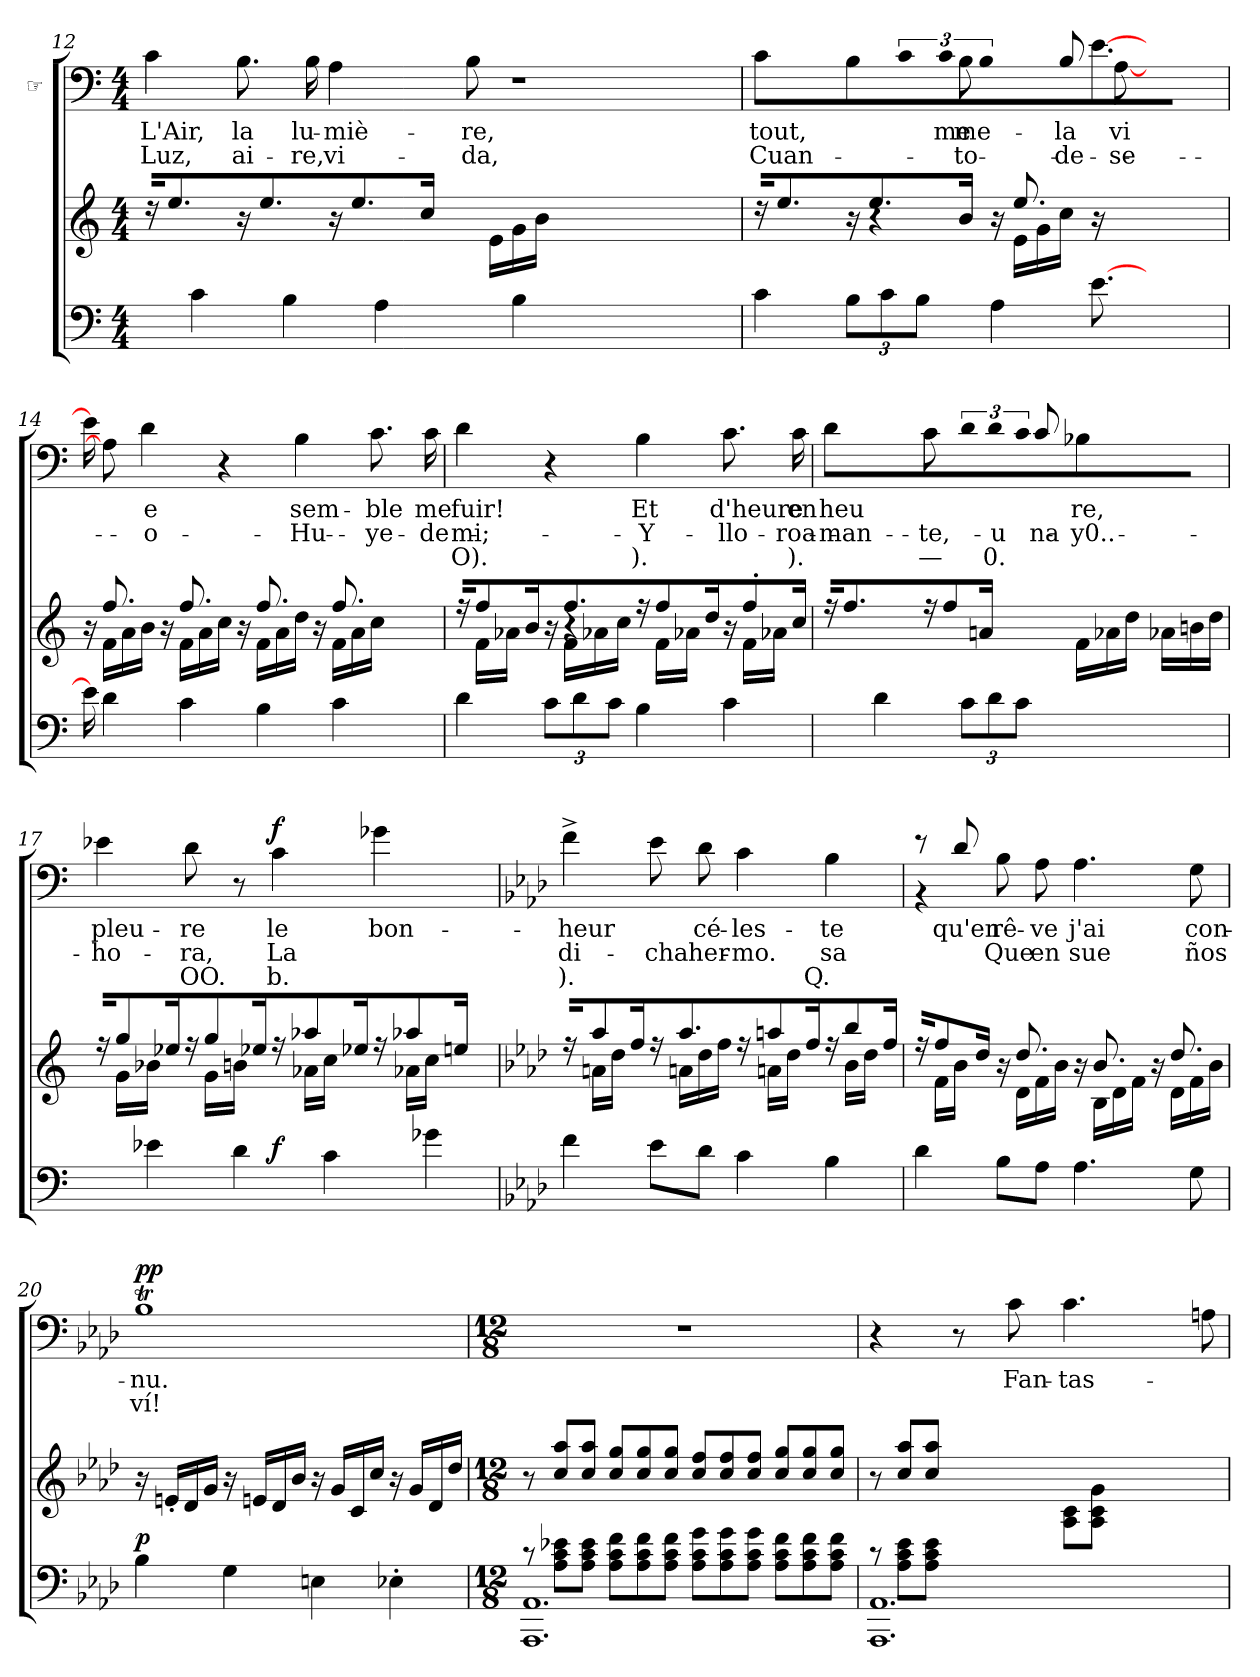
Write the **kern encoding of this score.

**kern	**dynam	**kern	**kern	**text	**text	**text	**dynam
*part3	*part3	*part2	*part1	*part1	*part1	*part1	*part1
*staff3	*staff3	*staff2	*staff1	*staff1	*staff1	*staff1	*staff1
*	*	*	*I"☞	*	*	*	*
*clefF4	*	*clefG2	*clefF4	*	*	*	*
*k[]	*	*k[]	*k[]	*	*	*	*
*M4/4	*	*M4/4	*M4/4	*	*	*	*
=12	=12	=12	=12	=12	=12	=12	=12
*	*	*^	*	*	*	*	*
8ryy	.	16r	16ryy	4ci\	L'Air,	Luz,	.	.
.	.	8.eei/	16ej\LL	.	.	.	.	.
4cZ\	.	.	16gj\	.	.	.	.	.
.	.	.	16aj\JJ	.	.	.	.	.
.	.	16r	16ryy	8.Bi\	la	ai-	.	.
.	.	8.eei/	16ej\LL	.	.	.	.	.
4BZ\	.	.	16gj\	.	.	.	.	.
.	.	.	16bj\JJ	16Bi\	lu-	re,	.	.
.	.	16r	16ryy	4Ai\	miè-	vi-	.	.
.	.	8.eei/	8ryy	.	.	.	.	.
4AZ\	.	.	.	.	.	.	.	.
.	.	.	16gj\JJ	.	.	.	.	.
.	.	16cci\JJ	8ryy	8ryy	.	.	.	.
.	.	8.ryy	.	.	.	.	.	.
8ryy	.	.	16ryy	8Bi\	re,	da,	.	.
.	.	.	16ej\LL	.	.	.	.	.
4Bj\	.	1ryy	16gV\	1r	.	.	.	.
.	.	.	16bV\JJ	.	.	.	.	.
.	.	.	2..ryy	.	.	.	.	.
8ryy	.	.	.	.	.	.	.	.
2ryy	.	.	.	.	.	.	.	.
8ryy	.	.	.	.	.	.	.	.
!!LO:LB:g=z
=13	=13	=13	=13	=13	=13	=13	=13	=13
*	*	*	*^	*	*	*	*	*
*	*	*	*	*	*^	*	*	*	*
4cZ\	.	16r	16ryy	16ryy	4ci\	4ryy	tout,	Cuan-	.	.
.	.	8.eei/	16ej\LL	16ryy	.	.	.	.	.	.
.	.	.	16gj\	16ryy	.	.	.	.	.	.
.	.	.	16aj\JJ	16ryy	.	.	.	.	.	.
12BZ\L	.	16r	16ryy	16ryy	8Bi/	16ryy	.	.	.	.
.	.	8.eei/	16ej\JJ	4r	.	16ryy	.	.	.	.
12cZ\	.	.	.	.	.	.	.	.	.	.
!	!	!	!	!	!LO:N:vis=8	!	!	!	!	!
.	.	.	16ryy	.	12ci\J	16ryy	.	.	.	.
12BZ\J	.	.	.	.	.	.	.	.	.	.
.	.	.	16gj\JJ	.	.	16ryy	.	.	.	.
!	!	!	!	!	!LO:N:vis=8	!	!	!	!	!
.	.	.	.	.	12ci/	.	me	.	.	.
16ryy	.	16bi\JJ	16ryy	.	.	8BZ\	me-	to	.	.
!	!	!	!	!	!LO:N:vis=8	!	!	!	!	!
.	.	.	.	.	12Bi\	.	.	.	.	.
4AZ\	.	16r	16ryy	4..ryy	.	.	.	.	.	.
.	.	8.eei/	16ej\LL	.	16ryy	16ryy	.	.	.	.
.	.	.	16gj\	.	16ryy	16ryy	.	.	.	.
.	.	.	16ccj\JJ	.	16ryy	8BZ/	la	de-	.	.
[8.ej\	.	16r	8.ryy	.	[8.eN\	.	.	.	.	.
.	.	8ryy	.	.	.	[8AZ\	vi-	se-	.	.
16ryy	.	4ryy	4ryy	4ryy	16ryy	8ryy	.	.	.	.
8.ryy	.	.	.	.	8.ryy	.	.	.	.	.
.	.	.	.	.	.	8ryy	.	.	.	.
*	*	*	*v	*v	*	*	*	*	*	*
*	*	*	*	*v	*v	*	*	*	*
=14	=14	=14	=14	=14	=14	=14	=14	=14
16ej\]	.	16r	16ryy	16eN\]	.	.	.	.
4dZ\	.	8.ffi/	16fj\LL	8AZ\]	.	.	.	.
.	.	.	16aj\	.	.	.	.	.
.	.	.	16bj\JJ	4di\	e	o	.	.
.	.	16r	16ryy	.	.	.	.	.
4cZ\	.	8.ffi/	16fj\LL	.	.	.	.	.
.	.	.	16aj\	.	.	.	.	.
.	.	.	16ccj\JJ	4r	.	.	.	.
.	.	16r	16ryy	.	.	.	.	.
4BZ\	.	8.ffi/	16fj\LL	.	.	.	.	.
.	.	.	16aj\	.	.	.	.	.
.	.	.	16ddj\JJ	4Bi\	sem-	Hu-	.	.
.	.	16r	16ryy	.	.	.	.	.
4cZ\	.	8.ffi/	16fj\LL	.	.	.	.	.
.	.	.	16aj\	.	.	.	.	.
.	.	.	16ccj\JJ	8.ci\	ble	ye	.	.
.	.	8.ryy	8.ryy	.	.	.	.	.
8ryy	.	.	.	.	.	.	.	.
.	.	.	.	16ci\	me	de	.	.
!!LO:PB:g=z
=15	=15	=15	=15	=15	=15	=15	=15	=15
*	*	*	*^	*	*	*	*	*
4dZ\	.	16r	16ryy	16ryy	4di\	fuir!	mi;	O).	.
.	.	8ffi/	16fj\LL	16ryy	.	.	.	.	.
.	.	.	16a-Xj\JJ	16ryy	.	.	.	.	.
.	.	16bi\JJ	16ryy	16ryy	.	.	.	.	.
12cZ\L	.	16r	16ryy	16ryy	4r	.	.	.	.
.	.	8.ffi/	16fj\LL	4r	.	.	.	.	.
12dZ\	.	.	.	.	.	.	.	.	.
.	.	.	16a-Xj\	.	.	.	.	.	.
12cZ\J	.	.	.	.	.	.	.	.	.
.	.	.	16ccj\JJ	.	.	.	.	.	.
4BZ\	.	16r	16ryy	.	4Bi\	Et	Y	).	.
.	.	8ffi/	16fj\LL	4..ryy	.	.	.	.	.
.	.	.	16a-Xj\JJ	.	.	.	.	.	.
.	.	16ddi\JJ	16ryy	.	.	.	.	.	.
4cZ\	.	16r	16ryy	.	8.ci\	d'heure	llo	.	.
.	.	8ff'>i/	16fj\LL	.	.	.	.	.	.
.	.	.	16a-Xj\JJ	.	.	.	.	.	.
.	.	16cci\JJ	16ryy	.	16ci\	en	roa-	).	.
*	*	*	*v	*v	*	*	*	*	*
=16	=16	=16	=16	=16	=16	=16	=16	=16
*	*	*	*	*^	*	*	*	*
8ryy	.	16r	16ryy	4di\	16ryy	heu-	man-	.	.
.	.	8.ffi/	16fj\LL	.	16ryy	.	.	.	.
4dZ\	.	.	16a-Xj\	.	16ryy	.	.	.	.
.	.	.	16b-Xj\JJ	.	16ryy	.	.	.	.
.	.	16r	16ryy	8ci/J	8cZ\	--	te,	—	.
.	.	8ffi/	16fj\JJ	.	.	.	.	.	.
!	!	!	!	!LO:N:vis=8	!	!	!	!	!
12cZ\L	.	.	16ryy	12di\	16ryy	.	.	.	.
.	.	16ani\JJ	8ryy	.	8ryy	.	.	.	.
!	!	!	!	!LO:N:vis=8	!	!	!	!	!
12dZ\	.	.	.	12di/J	.	--	u-	0.	.
.	.	2ryy	.	.	.	.	.	.	.
!	!	!	!	!LO:N:vis=8	!	!	!	!	!
12cZ\J	.	.	.	12ci\	.	.	.	.	.
.	.	.	16ryy	.	8cZ/	--	na	.	.
4.ryy	.	.	16ryy	4.ryy	.	.	.	.	.
.	.	.	16fj\LL	.	4B-XZ\	re,	y0..	.	.
.	.	.	16a-Xj\	.	.	.	.	.	.
.	.	.	16ddj\JJ	.	.	.	.	.	.
.	.	.	16ryy	.	.	.	.	.	.
.	.	.	16a-Xj\LL	.	16ryy	.	.	.	.
8ryy	.	8ryy	16bV\	8ryy	8ryy	.	.	.	.
.	.	.	16ddV\JJ	.	.	.	.	.	.
*	*	*	*	*v	*v	*	*	*	*
!!LO:LB:g=z
=17	=17	=17	=17	=17	=17	=17	=17	=17
*^	*	*	*	*	*	*	*	*
8ryy	2ryy	.	16r	16ryy	4e-Xi\	pleu-	ho-	.	.
.	.	.	8ggi/	16gj\LL	.	.	.	.	.
4e-XZ\	.	.	.	16b-Xj\JJ	.	.	.	.	.
.	.	.	16ee-Xi\JJ	16ryy	.	.	.	.	.
.	.	.	16r	16ryy	8di\	re	ra,	OO.	.
.	.	.	8ggi/	16gj\LL	.	.	.	.	.
4dZ\	.	.	.	16bnj\JJ	8r	.	.	.	.
.	.	.	16ee-Xi\JJ	16ryy	.	.	.	.	.
!	!	!LO:DY:a	!	!	!	!	!	!	!LO:DY:a
.	2ryy	f	16r	16ryy	4ci\	le	La	b.	f
.	.	.	8aa-Xi/	16a-Xj\LL	.	.	.	.	.
4cZ\	.	.	.	16ccj\JJ	.	.	.	.	.
.	.	.	16ee-Xi\JJ	16ryy	.	.	.	.	.
.	.	.	16r	16ryy	4g-Xi\	bon-	.	.	.
.	.	.	8aa-Xi/	16a-Xj\LL	.	.	.	.	.
4g-XZ\	.	.	.	16ccj\JJ	.	.	.	.	.
.	.	.	16eeni\JJ	16ryy	.	.	.	.	.
.	8ryy	.	8ryy	8ryy	8ryy	.	.	.	.
*v	*v	*	*	*	*	*	*	*	*
=18	=18	=18	=18	=18	=18	=18	=18	=18
*k[b-e-a-d-]	*	*k[b-e-a-d-]	*	*k[b-e-a-d-]	*	*	*	*
4fZ\	.	16r	16ryy	4f^>i\	heur	di-	).	.
.	.	8aa-i/	16anj\LL	.	.	.	.	.
.	.	.	16dd-j\JJ	.	.	.	.	.
.	.	16ffi\JJ	16ryy	.	.	.	.	.
8e-Z\L	.	16r	16ryy	8e-i\	.	cha	.	.
.	.	8.aa-i/	16anj\LL	.	.	.	.	.
8d-Z\J	.	.	16dd-j\	8d-i\	cé-	her-	.	.
.	.	.	16ffj\JJ	.	.	.	.	.
4cZ\	.	16r	16ryy	4ci\	les-	mo.	.	.
.	.	8aani/	16anj\LL	.	.	.	.	.
.	.	.	16dd-j\JJ	.	.	.	.	.
.	.	16ffi\JJ	16ryy	.	.	.	.	.
4B-Z\	.	16r	16ryy	4B-i\	te	sa	Q.	.
.	.	8bb-i/	16b-j\LL	.	.	.	.	.
.	.	.	16dd-j\JJ	.	.	.	.	.
.	.	16ffi\JJ	16ryy	.	.	.	.	.
!!LO:LB:g=z
=19	=19	=19	=19	=19	=19	=19	=19	=19
*	*	*	*	*^	*	*	*	*
4d-Z\	.	16r	16ryy	8r	4r	.	.	.	.
.	.	8ffi/	16fj\LL	.	.	.	.	.	.
.	.	.	16b-j\JJ	8d-i/	.	qu'en	.	.	.
.	.	16dd-i\JJ	16ryy	.	.	.	.	.	.
8B-Z\L	.	16r	16ryy	8B-i\	2.ryy	rê-	Que	.	.
.	.	8.dd-i/	16d-j\LL	.	.	.	.	.	.
8A-Z\J	.	.	16fj\	8A-i\	.	ve	en	.	.
.	.	.	16b-j\JJ	.	.	.	.	.	.
4.A-Z\	.	16r	16ryy	4.A-i\	.	j'ai	sue	.	.
.	.	8.b-i/	16B-j\LL	.	.	.	.	.	.
.	.	.	16d-j\	.	.	.	.	.	.
.	.	.	16fj\JJ	.	.	.	.	.	.
.	.	16r	16ryy	.	.	.	.	.	.
.	.	8.dd-i/	16d-j\LL	.	.	.	.	.	.
8GZ\	.	.	16fj\	8Gi\	.	con-	ños	.	.
.	.	.	16b-j\JJ	.	.	.	.	.	.
*	*	*v	*v	*	*	*	*	*	*
*	*	*	*v	*v	*	*	*	*
=20	=20	=20	=20	=20	=20	=20	=20
*	*	*^	*	*	*	*	*
!	!LO:DY:a	!	!	!	!	!	!	!LO:DY:a
*	*	*v	*v	*	*	*	*	*
4B-Z\	p	16r	1B-Ti/	nu.	ví!	.	pp
.	.	16en'>'>'>i/LL	.	.	.	.	.
.	.	16d-i/	.	.	.	.	.
.	.	16gi/JJ	.	.	.	.	.
4GZ\	.	16r	.	.	.	.	.
.	.	16eni/LL	.	.	.	.	.
.	.	16d-i/	.	.	.	.	.
.	.	16b-i/JJ	.	.	.	.	.
4EnZ\	.	16r	.	.	.	.	.
.	.	16gi/LL	.	.	.	.	.
.	.	16ci/	.	.	.	.	.
.	.	16cci/JJ	.	.	.	.	.
4E-X'<Z\	.	16r	.	.	.	.	.
.	.	16gi/LL	.	.	.	.	.
.	.	16d-i/	.	.	.	.	.
.	.	16dd-i/JJ	.	.	.	.	.
!!LO:LB:g=z
=21	=21	=21	=21	=21	=21	=21	=21
*M12/8	*	*M12/8	*M12/8	*	*	*	*
*^	*	*	*	*	*	*	*
8r	1.AAA-j/ 1.AA-j/	.	8r	1.r	.	.	.	.
8e-XZ\ 8cZ\ 8A-Z\L	.	.	8aa-i/ 8cci/L	.	.	.	.	.
8A-Z\ 8cZ\ 8e-Z\J	.	.	8aa-i/ 8cci/J	.	.	.	.	.
8A-Z\ 8cZ\ 8fZ\L	.	.	8ggi/ 8cci/L	.	.	.	.	.
8A-Z\ 8cZ\ 8fZ\	.	.	8ggi/ 8cci/	.	.	.	.	.
8A-Z\ 8cZ\ 8fZ\J	.	.	8ggi/ 8cci/J	.	.	.	.	.
8A-Z\ 8cZ\ 8gZ\L	.	.	8ffi/ 8cci/L	.	.	.	.	.
8A-Z\ 8cZ\ 8gZ\	.	.	8ffi/ 8cci/	.	.	.	.	.
8A-Z\ 8cZ\ 8gZ\J	.	.	8ffi/ 8cci/J	.	.	.	.	.
8A-Z\ 8cZ\ 8fZ\L	.	.	8ggi/ 8cci/L	.	.	.	.	.
8A-Z\ 8cZ\ 8fZ\	.	.	8ggi/ 8cci/	.	.	.	.	.
8A-Z\ 8cZ\ 8fZ\J	.	.	8ggi/ 8cci/J	.	.	.	.	.
=22	=22	=22	=22	=22	=22	=22	=22	=22
*	*	*	*^	*	*	*	*	*
8r	1.AAA-j/ 1.AA-j/	.	8r	8ryy	4r	.	.	.	.
8e-Z\ 8cZ\ 8A-Z\L	.	.	8aa-i/ 8cci/L	8ryy	.	.	.	.	.
8e-Z\ 8cZ\ 8A-Z\J	.	.	8aa-i/ 8cci/J	8ryy	8ryy	.	.	.	.
1ryy	.	.	1ryy	8ryy	8r	.	.	.	.
.	.	.	.	8ryy	8ryy	.	.	.	.
.	.	.	.	8ryy	8ci\	Fan-	.	.	.
.	.	.	.	8ryy	8ryy	.	.	.	.
.	.	.	.	8cl\ 8A-l\L	4.ci\	tas-	.	.	.
.	.	.	.	8A-l\ 8cl\ 8gl\J	.	.	.	.	.
.	.	.	.	4.ryy	.	.	.	.	.
.	.	.	.	.	8ryy	.	.	.	.
8ryy	.	.	8ryy	.	8ryy	.	.	.	.
8ryy	8ryy	.	8ryy	8ryy	8AN\	.	.	.	.
*v	*v	*	*	*	*	*	*	*	*
*	*	*v	*v	*	*	*	*	*
=	=	=	=	=	=	=	=
*-	*-	*-	*-	*-	*-	*-	*-
